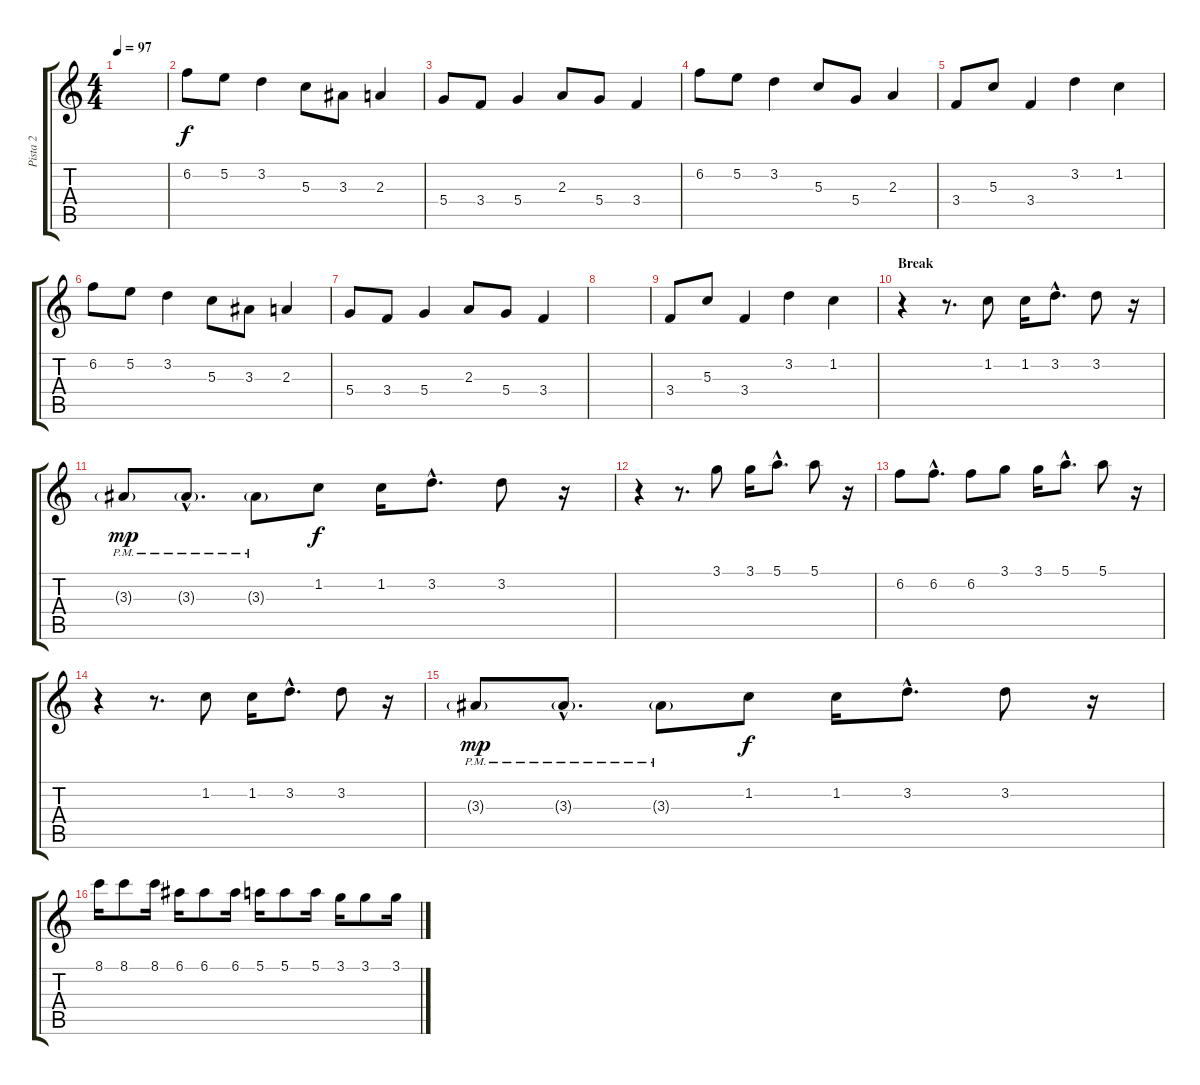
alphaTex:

\track ("Pista 2" "Pista 2") {instrument distortionguitar}
\staff {score tabs}
\tuning (E4 B3 G3 D3 A2 E2) {hide}
\ts (4 4)
\tempo 97
\clef g2
\ks c
|
6.2.8 5.2.8 3.2.4 5.3.8 3.3.8 2.3.4 |
5.4.8 3.4.8 5.4.4 2.3.8 5.4.8 3.4.4 |
6.2.8 5.2.8 3.2.4 5.3.8 5.4.8 2.3.4 |
3.4.8 5.3.8 3.4.4 3.2.4 1.2.4 |
6.2.8 5.2.8 3.2.4 5.3.8 3.3.8 2.3.4 |
5.4.8 3.4.8 5.4.4 2.3.8 5.4.8 3.4.4 |
|
3.4.8 5.3.8 3.4.4 3.2.4 1.2.4 |
\section ("" "Break")
r.4 r.8{d} 1.2.8 1.2.16 3.2{hac}.8{d} 3.2.8 r.16 |
3.3{g pm}.8{dy mp} 3.3{g hac pm}.8{d} 3.3{g pm}.8 1.2.8{dy f} 1.2.16 3.2{hac}.8{d} 3.2.8 r.16 |
r.4 r.8{d} 3.1.8 3.1.16 5.1{hac}.8{d} 5.1.8 r.16 |
6.2.8 6.2{hac}.8{d} 6.2.8 3.1.8 3.1.16 5.1{hac}.8{d} 5.1.8 r.16 |
r.4 r.8{d} 1.2.8 1.2.16 3.2{hac}.8{d} 3.2.8 r.16 |
3.3{g pm}.8{dy mp} 3.3{g hac pm}.8{d} 3.3{g pm}.8 1.2.8{dy f} 1.2.16 3.2{hac}.8{d} 3.2.8 r.16 |
8.1.16 8.1.8 8.1.16 6.1.16 6.1.8 6.1.16 5.1.16 5.1.8 5.1.16 3.1.16 3.1.8 3.1.16
